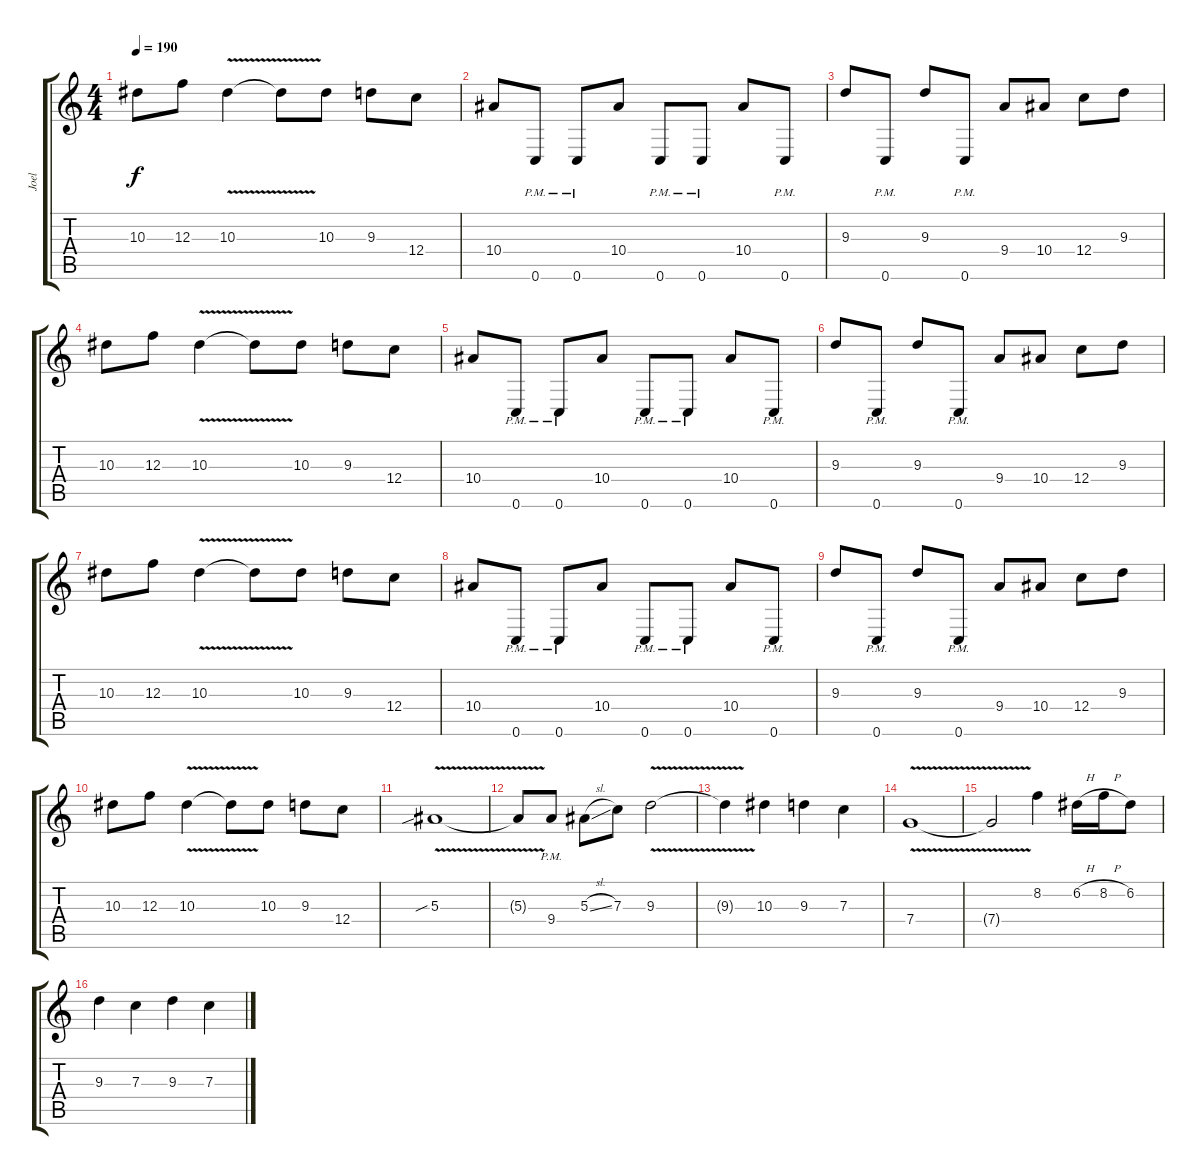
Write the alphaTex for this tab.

\track ("Joel" "Joel") {instrument distortionguitar}
\staff {score tabs}
\tuning (D4 A3 F3 C3 G2 C2) {hide}
\ts (4 4)
\tempo 190
\clef g2
\ks c
10.3.8{dy f} 12.3.8 10.3{v}.4 10.3{t}.8 10.3.8 9.3.8 12.4.8 |
10.4.8 0.6{pm}.8 0.6{pm}.8 10.4.8 0.6{pm}.8 0.6{pm}.8 10.4.8 0.6{pm}.8 |
9.3.8 0.6{pm}.8 9.3.8 0.6{pm}.8 9.4.8 10.4.8 12.4.8 9.3.8 |
10.3.8 12.3.8 10.3{v}.4 10.3{t}.8 10.3.8 9.3.8 12.4.8 |
10.4.8 0.6{pm}.8 0.6{pm}.8 10.4.8 0.6{pm}.8 0.6{pm}.8 10.4.8 0.6{pm}.8 |
9.3.8 0.6{pm}.8 9.3.8 0.6{pm}.8 9.4.8 10.4.8 12.4.8 9.3.8 |
10.3.8 12.3.8 10.3{v}.4 10.3{t}.8 10.3.8 9.3.8 12.4.8 |
10.4.8 0.6{pm}.8 0.6{pm}.8 10.4.8 0.6{pm}.8 0.6{pm}.8 10.4.8 0.6{pm}.8 |
9.3.8 0.6{pm}.8 9.3.8 0.6{pm}.8 9.4.8 10.4.8 12.4.8 9.3.8 |
10.3.8 12.3.8 10.3{v}.4 10.3{t}.8 10.3.8 9.3.8 12.4.8 |
5.3{v sib}.1 |
5.3{t}.8 9.4{pm}.8 5.3{sl}.8 7.3.8 9.3{v}.2 |
9.3{t}.4 10.3.4 9.3.4 7.3.4 |
7.4{v}.1 |
7.4{t}.2 8.2.4 6.2{h}.16 8.2{h}.16 6.2.8 |
9.3.4 7.3.4 9.3.4 7.3.4
